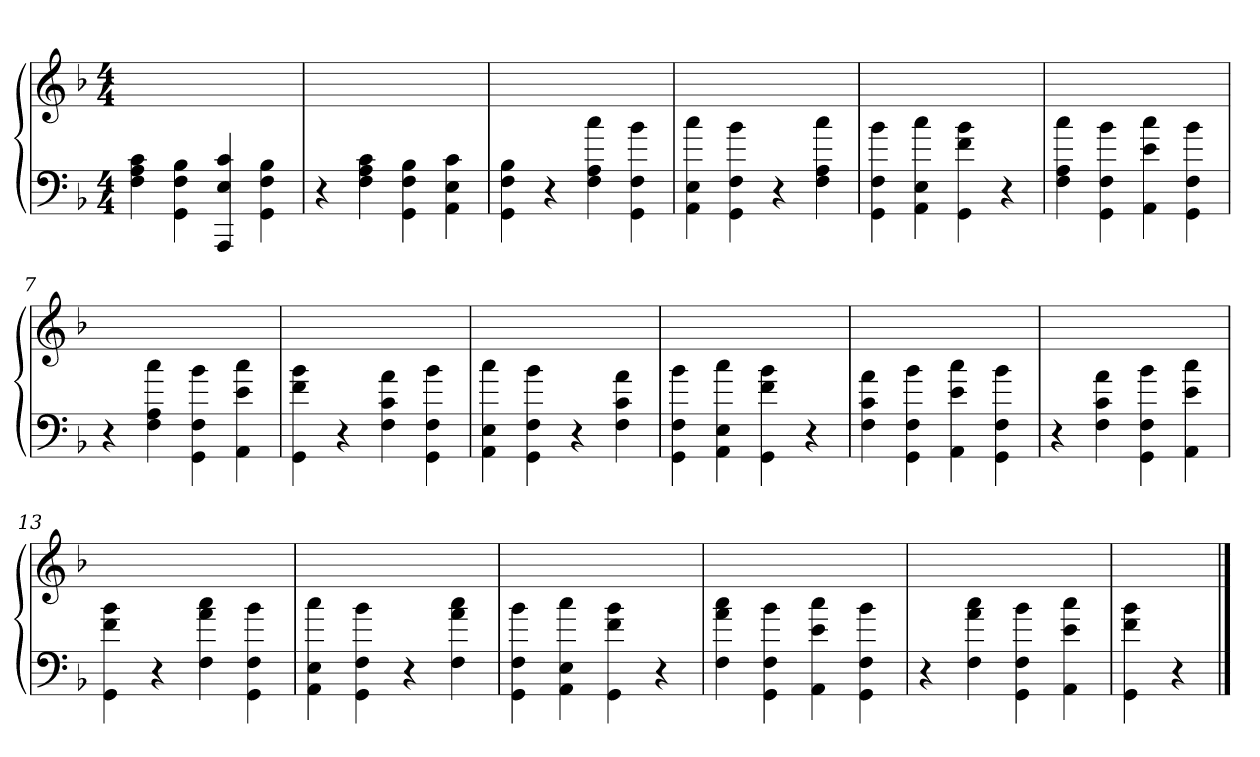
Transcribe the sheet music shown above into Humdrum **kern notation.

**kern	**kern
*part2	*part1
*staff2	*staff1
*clefF4	*clefG2
*k[b-]	*k[b-]
*F:	*F:
*M4/4	*M4/4
*MM60	*MM60
=1	=1
4F 4A 4c	1ryy
4GG 4F 4B-	.
4AAA 4E 4c	.
4GG 4F 4B-	.
=2	=2
4r	1ryy
4F 4A 4c	.
4GG 4F 4B-	.
4AA 4E 4c	.
=3	=3
4GG 4F 4B-	1ryy
4r	.
4F 4A 4cc	.
4GG 4F 4b-	.
=4	=4
4AA 4E 4cc	1ryy
4GG 4F 4b-	.
4r	.
4F 4A 4cc	.
=5	=5
4GG 4F 4b-	1ryy
4AA 4E 4cc	.
4GG 4f 4b-	.
4r	.
=6	=6
4F 4A 4cc	1ryy
4GG 4F 4b-	.
4AA 4e 4cc	.
4GG 4F 4b-	.
=7	=7
4r	1ryy
4F 4A 4cc	.
4GG 4F 4b-	.
4AA 4e 4cc	.
=8	=8
4GG 4f 4b-	1ryy
4r	.
4F 4c 4a	.
4GG 4F 4b-	.
=9	=9
4AA 4E 4cc	1ryy
4GG 4F 4b-	.
4r	.
4F 4c 4a	.
=10	=10
4GG 4F 4b-	1ryy
4AA 4E 4cc	.
4GG 4f 4b-	.
4r	.
=11	=11
4F 4c 4a	1ryy
4GG 4F 4b-	.
4AA 4e 4cc	.
4GG 4F 4b-	.
=12	=12
4r	1ryy
4F 4c 4a	.
4GG 4F 4b-	.
4AA 4e 4cc	.
=13	=13
4GG 4f 4b-	1ryy
4r	.
4F 4a 4cc	.
4GG 4F 4b-	.
=14	=14
4AA 4E 4cc	1ryy
4GG 4F 4b-	.
4r	.
4F 4a 4cc	.
=15	=15
4GG 4F 4b-	1ryy
4AA 4E 4cc	.
4GG 4f 4b-	.
4r	.
=16	=16
4F 4a 4cc	1ryy
4GG 4F 4b-	.
4AA 4e 4cc	.
4GG 4F 4b-	.
=17	=17
4r	1ryy
4F 4a 4cc	.
4GG 4F 4b-	.
4AA 4e 4cc	.
=18	=18
4GG 4f 4b-	2ryy
4r	.
==	==
*-	*-
